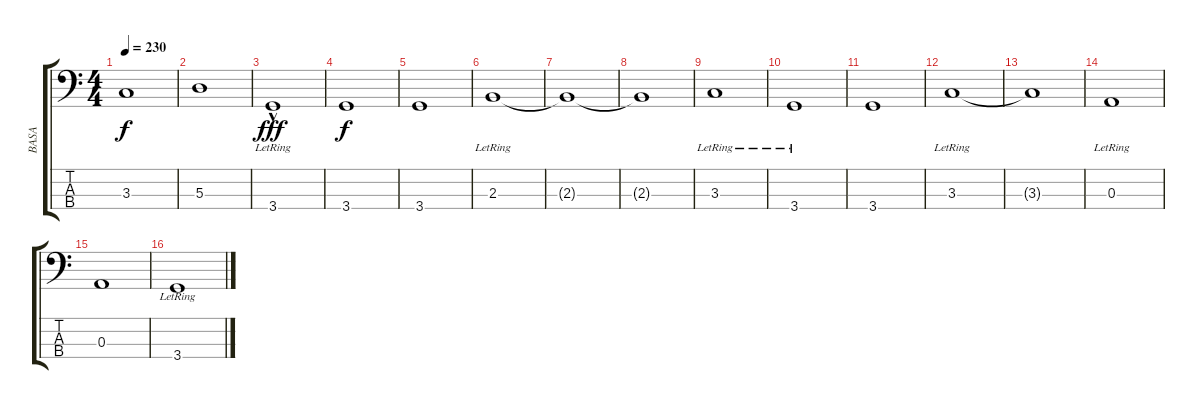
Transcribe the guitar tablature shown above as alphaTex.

\track ("BASA" "BASA") {instrument electricbassfinger}
\staff {score tabs}
\tuning (G2 D2 A1 E1) {hide}
\ts (4 4)
\tempo 230
\clef f4
\ks c
3.3.1{dy f} |
5.3.1 |
3.4{hac lr}.1{dy fff} |
3.4.1{dy f} |
3.4.1 |
2.3{lr}.1 |
2.3{t}.1 |
2.3{t}.1 |
3.3{lr}.1 |
3.4{lr}.1 |
3.4.1 |
3.3{lr}.1 |
3.3{t}.1 |
0.3{lr}.1 |
0.3.1 |
3.4{lr}.1
